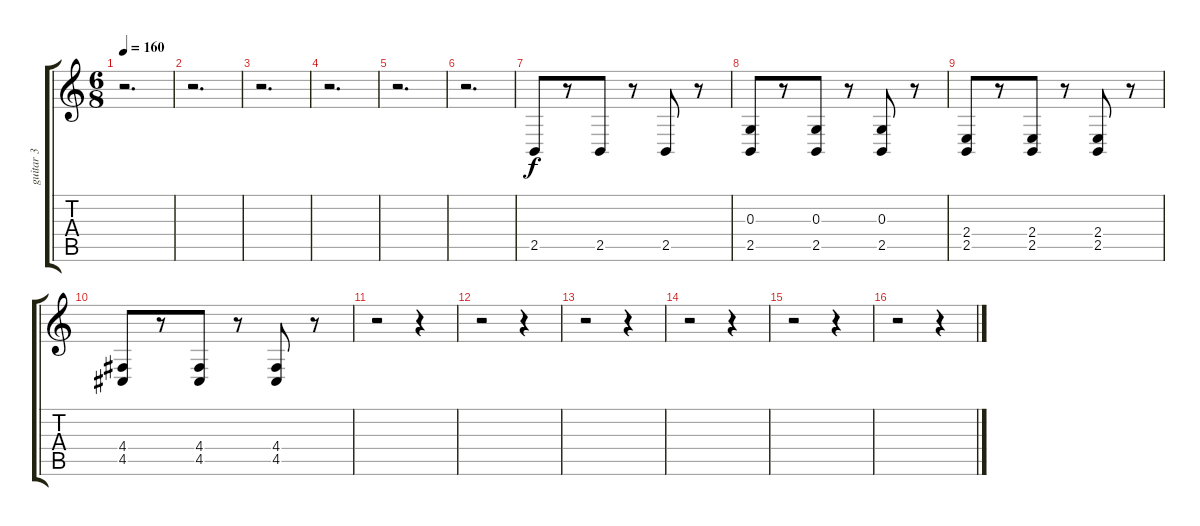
\track ("guitar 3" "guitar 3") {instrument lead5charang}
\staff {score tabs}
\tuning (E4 B3 G3 D3 A2 E2) {hide}
\ts (6 8)
\tempo 160
\clef g2
\ks c
r.2{d dy f} |
r.2{d} |
r.2{d} |
r.2{d} |
r.2{d} |
r.2{d} |
2.5.8 r.8 2.5.8 r.8 2.5.8 r.8 |
(0.3 2.5).8 r.8 (0.3 2.5).8 r.8 (0.3 2.5).8 r.8 |
(2.4 2.5).8 r.8 (2.4 2.5).8 r.8 (2.4 2.5).8 r.8 |
(4.4 4.5).8 r.8 (4.4 4.5).8 r.8 (4.4 4.5).8 r.8 |
r.2 r.4 |
r.2 r.4 |
r.2 r.4 |
r.2 r.4 |
r.2 r.4 |
r.2 r.4
